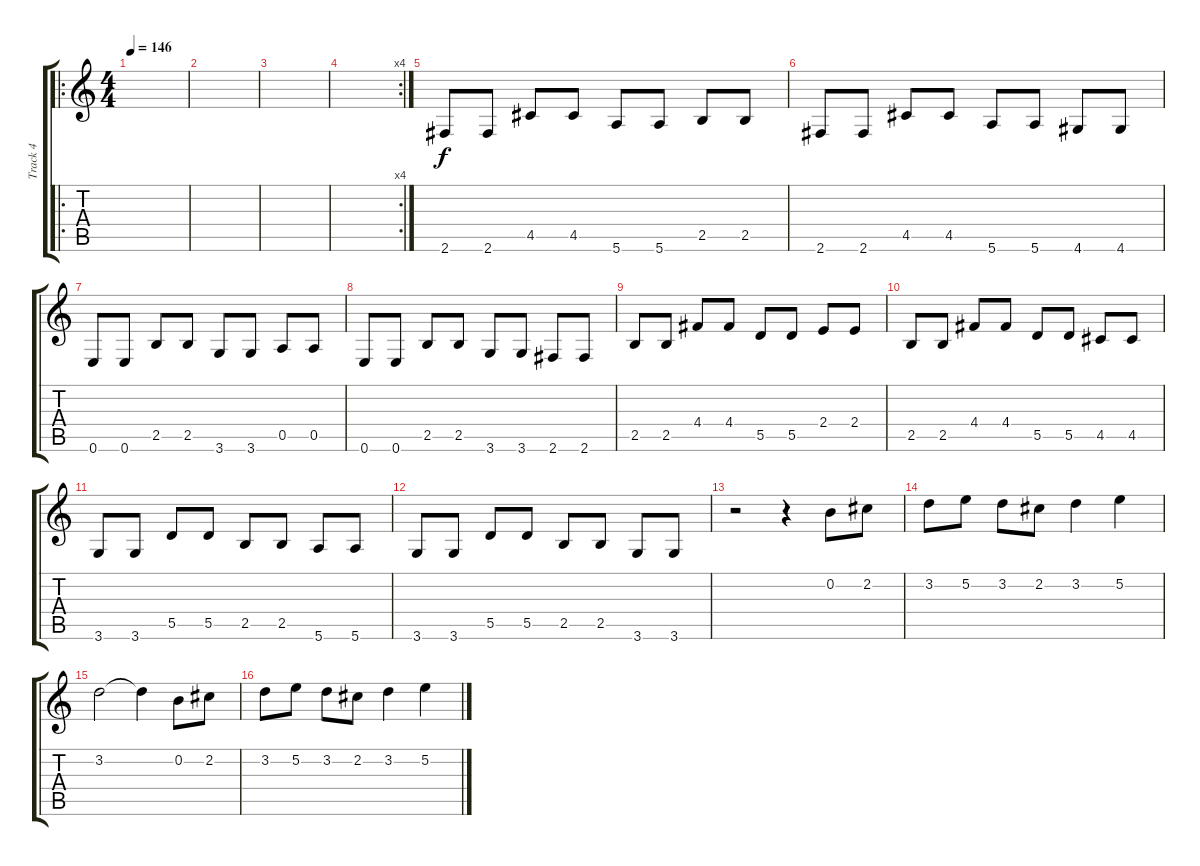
\track ("Track 4" "Track 4") {instrument distortionguitar}
\staff {score tabs}
\tuning (E4 B3 G3 D3 A2 E2) {hide}
\ro
\ts (4 4)
\tempo 146
\clef g2
\ks c
|
|
|
\rc 4
|
2.6.8 2.6.8 4.5.8 4.5.8 5.6.8 5.6.8 2.5.8 2.5.8 |
2.6.8 2.6.8 4.5.8 4.5.8 5.6.8 5.6.8 4.6.8 4.6.8 |
0.6.8 0.6.8 2.5.8 2.5.8 3.6.8 3.6.8 0.5.8 0.5.8 |
0.6.8 0.6.8 2.5.8 2.5.8 3.6.8 3.6.8 2.6.8 2.6.8 |
2.5.8 2.5.8 4.4.8 4.4.8 5.5.8 5.5.8 2.4.8 2.4.8 |
2.5.8 2.5.8 4.4.8 4.4.8 5.5.8 5.5.8 4.5.8 4.5.8 |
3.6.8 3.6.8 5.5.8 5.5.8 2.5.8 2.5.8 5.6.8 5.6.8 |
3.6.8 3.6.8 5.5.8 5.5.8 2.5.8 2.5.8 3.6.8 3.6.8 |
r.2 r.4 0.2.8 2.2.8 |
3.2.8 5.2.8 3.2.8 2.2.8 3.2.4 5.2.4 |
3.2.2 3.2{t}.4 0.2.8 2.2.8 |
3.2.8 5.2.8 3.2.8 2.2.8 3.2.4 5.2.4
